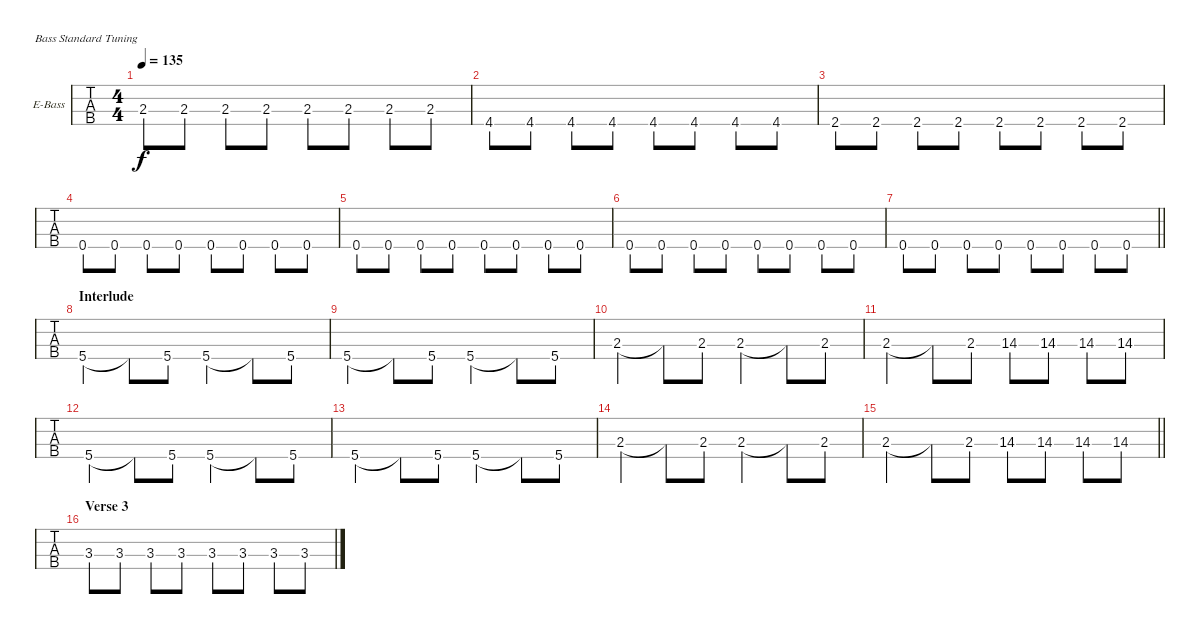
\bracketExtendMode groupsimilarinstruments
\firstSystemTrackNameOrientation horizontal
\otherSystemsTrackNameOrientation horizontal
\track ("Bass" "E-Bass") {multiBarRest instrument electricbassfinger}
\staff {tabs}
\tuning (G2 D2 A1 E1)
\ts (4 4)
\tempo 135
\clef f4
\ks b
2.3.8{dy f} 2.3.8 2.3.8 2.3.8 2.3.8 2.3.8 2.3.8 2.3.8 |
4.4.8 4.4.8 4.4.8 4.4.8 4.4.8 4.4.8 4.4.8 4.4.8 |
2.4.8 2.4.8 2.4.8 2.4.8 2.4.8 2.4.8 2.4.8 2.4.8 |
0.4.8 0.4.8 0.4.8 0.4.8 0.4.8 0.4.8 0.4.8 0.4.8 |
0.4.8 0.4.8 0.4.8 0.4.8 0.4.8 0.4.8 0.4.8 0.4.8 |
0.4.8 0.4.8 0.4.8 0.4.8 0.4.8 0.4.8 0.4.8 0.4.8 |
\barLineRight lightlight
0.4.8 0.4.8 0.4.8 0.4.8 0.4.8 0.4.8 0.4.8 0.4.8 |
\section ("" "Interlude")
5.4.4 5.4{t}.8 5.4.8 5.4.4 5.4{t}.8 5.4.8 |
5.4.4 5.4{t}.8 5.4.8 5.4.4 5.4{t}.8 5.4.8 |
2.3.4 2.3{t}.8 2.3.8 2.3.4 2.3{t}.8 2.3.8 |
2.3.4 2.3{t}.8 2.3.8 14.3.8 14.3.8 14.3.8 14.3.8 |
5.4.4 5.4{t}.8 5.4.8 5.4.4 5.4{t}.8 5.4.8 |
5.4.4 5.4{t}.8 5.4.8 5.4.4 5.4{t}.8 5.4.8 |
2.3.4 2.3{t}.8 2.3.8 2.3.4 2.3{t}.8 2.3.8 |
\barLineRight lightlight
2.3.4 2.3{t}.8 2.3.8 14.3.8 14.3.8 14.3.8 14.3.8 |
\section ("" "Verse 3")
\ks c
3.3.8 3.3.8 3.3.8 3.3.8 3.3.8 3.3.8 3.3.8 3.3.8
